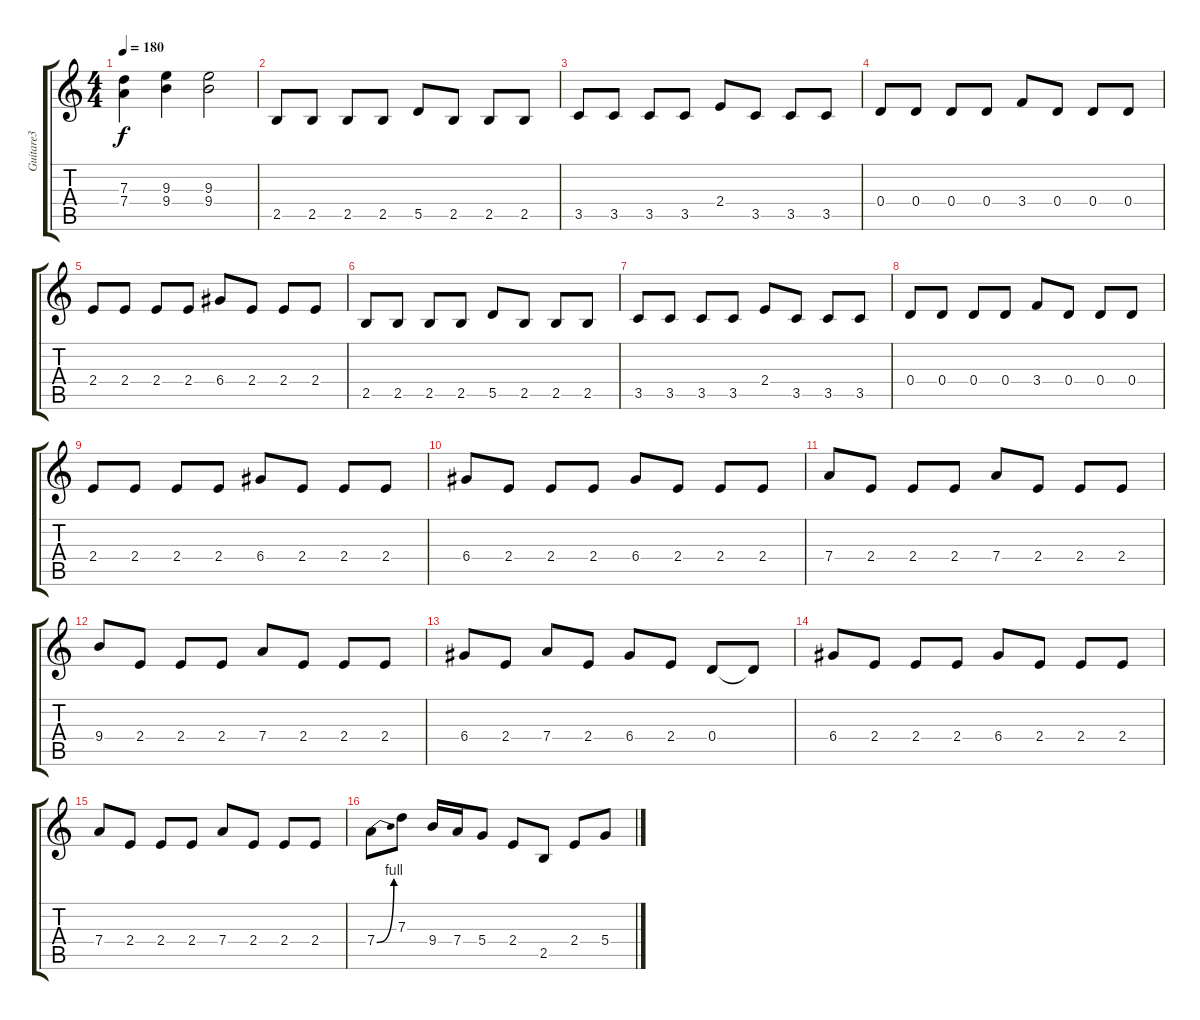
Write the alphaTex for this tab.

\track ("Guitare3" "Guitare3") {instrument distortionguitar}
\staff {score tabs}
\tuning (E4 B3 G3 D3 A2 E2) {hide}
\ts (4 4)
\tempo 180
\clef g2
\ks c
(7.3 7.4).4{dy f} (9.3 9.4).4 (9.3 9.4).2 |
2.5.8 2.5.8 2.5.8 2.5.8 5.5.8 2.5.8 2.5.8 2.5.8 |
3.5.8 3.5.8 3.5.8 3.5.8 2.4.8 3.5.8 3.5.8 3.5.8 |
0.4.8 0.4.8 0.4.8 0.4.8 3.4.8 0.4.8 0.4.8 0.4.8 |
2.4.8 2.4.8 2.4.8 2.4.8 6.4.8 2.4.8 2.4.8 2.4.8 |
2.5.8 2.5.8 2.5.8 2.5.8 5.5.8 2.5.8 2.5.8 2.5.8 |
3.5.8 3.5.8 3.5.8 3.5.8 2.4.8 3.5.8 3.5.8 3.5.8 |
0.4.8 0.4.8 0.4.8 0.4.8 3.4.8 0.4.8 0.4.8 0.4.8 |
2.4.8 2.4.8 2.4.8 2.4.8 6.4.8 2.4.8 2.4.8 2.4.8 |
6.4.8 2.4.8 2.4.8 2.4.8 6.4.8 2.4.8 2.4.8 2.4.8 |
7.4.8 2.4.8 2.4.8 2.4.8 7.4.8 2.4.8 2.4.8 2.4.8 |
9.4.8 2.4.8 2.4.8 2.4.8 7.4.8 2.4.8 2.4.8 2.4.8 |
6.4.8 2.4.8 7.4.8 2.4.8 6.4.8 2.4.8 0.4.8 0.4{t}.8 |
6.4.8 2.4.8 2.4.8 2.4.8 6.4.8 2.4.8 2.4.8 2.4.8 |
7.4.8 2.4.8 2.4.8 2.4.8 7.4.8 2.4.8 2.4.8 2.4.8 |
7.4{be (bend 0 0 60 4)}.8 7.3.8 9.4.16 7.4.16 5.4.8 2.4.8 2.5.8 2.4.8 5.4.8
